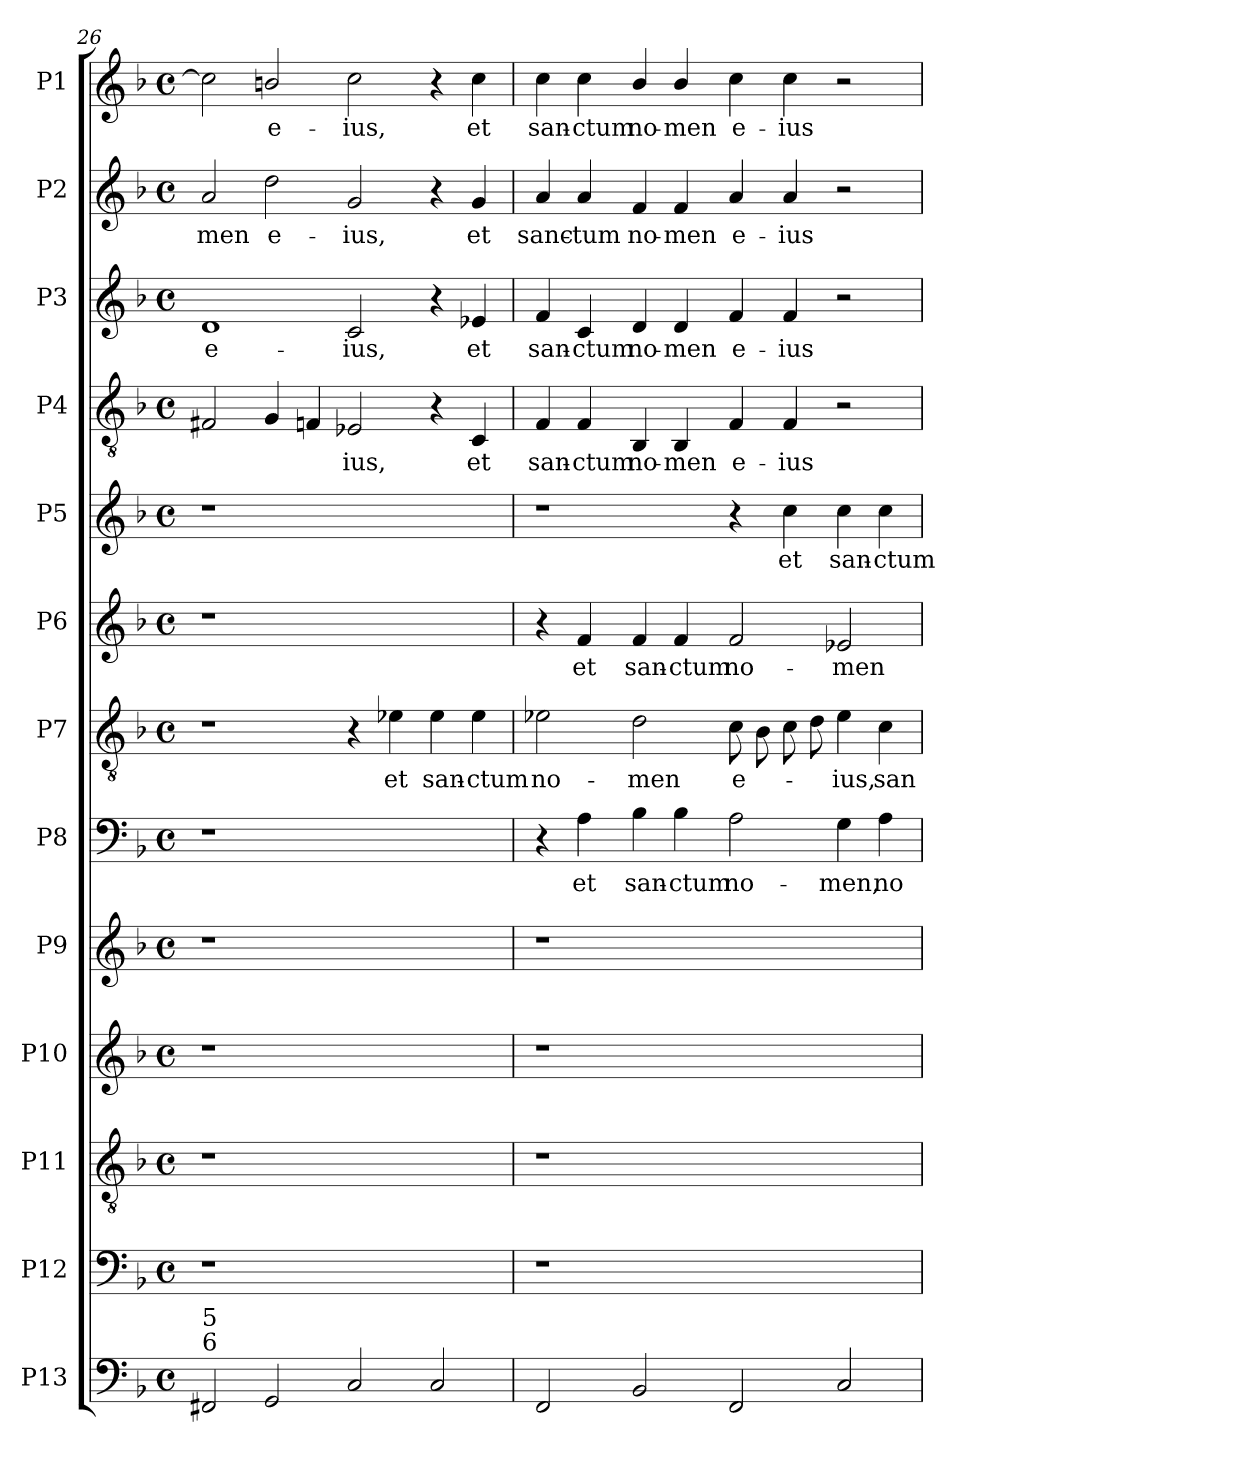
**kern	**kern	**kern	**kern	**kern	**kern	**text	**kern	**text	**kern	**text	**kern	**text	**kern	**text	**kern	**text	**kern	**text	**kern	**text
*part13	*part12	*part11	*part10	*part9	*part8	*part8	*part7	*part7	*part6	*part6	*part5	*part5	*part4	*part4	*part3	*part3	*part2	*part2	*part1	*part1
*staff13	*staff12	*staff11	*staff10	*staff9	*staff8	*staff8	*staff7	*staff7	*staff6	*staff6	*staff5	*staff5	*staff4	*staff4	*staff3	*staff3	*staff2	*staff2	*staff1	*staff1
*I"P13	*I"P12	*I"P11	*I"P10	*I"P9	*I"P8	*	*I"P7	*	*I"P6	*	*I"P5	*	*I"P4	*	*I"P3	*	*I"P2	*	*I"P1	*
!!LO:PB:g=z
*clefF4	*clefF4	*clefGv2	*clefG2	*clefG2	*clefF4	*	*clefGv2	*	*clefG2	*	*clefG2	*	*clefGv2	*	*clefG2	*	*clefG2	*	*clefG2	*
*	*	*ITrd7c12	*	*	*	*	*ITrd7c12	*	*	*	*	*	*ITrd7c12	*	*	*	*	*	*	*
*k[b-]	*k[b-]	*k[b-]	*k[b-]	*k[b-]	*k[b-]	*	*k[b-]	*	*k[b-]	*	*k[b-]	*	*k[b-]	*	*k[b-]	*	*k[b-]	*	*k[b-]	*
*F:	*F:	*F:	*F:	*F:	*F:	*	*F:	*	*F:	*	*F:	*	*F:	*	*F:	*	*F:	*	*F:	*
*M4/4	*M4/4	*M4/4	*M4/4	*M4/4	*M4/4	*	*M4/4	*	*M4/4	*	*M4/4	*	*M4/4	*	*M4/4	*	*M4/4	*	*M4/4	*
*met(c)	*met(c)	*met(c)	*met(c)	*met(c)	*met(c)	*	*met(c)	*	*met(c)	*	*met(c)	*	*met(c)	*	*met(c)	*	*met(c)	*	*met(c)	*
=26	=26	=26	=26	=26	=26	=26	=26	=26	=26	=26	=26	=26	=26	=26	=26	=26	=26	=26	=26	=26
!	!LO:N:vis=1	!LO:N:vis=1	!LO:N:vis=1	!LO:N:vis=1	!LO:N:vis=1	!	!	!	!LO:N:vis=1	!	!LO:N:vis=1	!	!	!	!	!	!	!	!	!
!	!	!	!	!	!	!	!	!	!	!	!	!	!	!	!	!LO:LY:b:color=#000000	!	!	!	!
!LO:TX:a:t=6	!	!	!	!	!	!	!	!	!	!	!	!	!	!	!	!	!	!	!	!
!LO:TX:t=5	!	!	!	!	!	!	!	!	!	!	!	!	!	!	!	!	!	!	!	!
!	!	!	!	!	!	!	!	!	!	!	!	!	!	!	!	!	!	!LO:LY:b:color=#000000	!	!
2FF#Xi/	1r	1r	1r	1r	1r	.	1r	.	1r	.	1r	.	2FF#Xi/	.	1di	e-	2ai/	-men	2cci\]	.
!	!	!	!	!	!	!	!	!	!	!	!	!	!	!	!	!	!	!LO:LY:b:color=#000000	!	!
!	!	!	!	!	!	!	!	!	!	!	!	!	!	!	!	!	!	!	!	!LO:LY:b:color=#000000
2GGi/	.	.	.	.	.	.	.	.	.	.	.	.	4GGi/	.	.	.	2ddi\	e-	2bni/	e-
.	.	.	.	.	.	.	.	.	.	.	.	.	4FFni/	.	.	.	.	.	.	.
!	!	!	!	!	!	!	!	!	!	!	!	!	!	!LO:LY:b:color=#000000	!	!	!	!	!	!
!	!	!	!	!	!	!	!	!	!	!	!	!	!	!	!	!LO:LY:b:color=#000000	!	!	!	!
!	!	!	!	!	!	!	!	!	!	!	!	!	!	!	!	!	!	!LO:LY:b:color=#000000	!	!
!	!	!	!	!	!	!	!	!	!	!	!	!	!	!	!	!	!	!	!	!LO:LY:b:color=#000000
2Ci/	1ryy	1ryy	1ryy	1ryy	1ryy	.	4r	.	1ryy	.	1ryy	.	2EE-Xi/	-ius,	2ci/	-ius,	2gi/	-ius,	2cci\	-ius,
!	!	!	!	!	!	!	!	!LO:LY:b:color=#000000	!	!	!	!	!	!	!	!	!	!	!	!
.	.	.	.	.	.	.	4E-Xi\	et	.	.	.	.	.	.	.	.	.	.	.	.
!	!	!	!	!	!	!	!	!LO:LY:b:color=#000000	!	!	!	!	!	!	!	!	!	!	!	!
2Ci/	.	.	.	.	.	.	4E-i\	san-	.	.	.	.	4r	.	4r	.	4r	.	4r	.
!	!	!	!	!	!	!	!	!LO:LY:b:color=#000000	!	!	!	!	!	!	!	!	!	!	!	!
!	!	!	!	!	!	!	!	!	!	!	!	!	!	!LO:LY:b:color=#000000	!	!	!	!	!	!
!	!	!	!	!	!	!	!	!	!	!	!	!	!	!	!	!LO:LY:b:color=#000000	!	!	!	!
!	!	!	!	!	!	!	!	!	!	!	!	!	!	!	!	!	!	!LO:LY:b:color=#000000	!	!
!	!	!	!	!	!	!	!	!	!	!	!	!	!	!	!	!	!	!	!	!LO:LY:b:color=#000000
.	.	.	.	.	.	.	4E-i\	-ctum	.	.	.	.	4CCi/	et	4e-Xi/	et	4gi/	et	4cci\	et
=27	=27	=27	=27	=27	=27	=27	=27	=27	=27	=27	=27	=27	=27	=27	=27	=27	=27	=27	=27	=27
!	!LO:N:vis=1	!LO:N:vis=1	!LO:N:vis=1	!LO:N:vis=1	!	!	!	!	!	!	!	!	!	!	!	!	!	!	!	!
!	!	!	!	!	!	!	!	!LO:LY:b:color=#000000	!	!	!	!	!	!	!	!	!	!	!	!
!	!	!	!	!	!	!	!	!	!	!	!	!	!	!LO:LY:b:color=#000000	!	!	!	!	!	!
!	!	!	!	!	!	!	!	!	!	!	!	!	!	!	!	!LO:LY:b:color=#000000	!	!	!	!
!	!	!	!	!	!	!	!	!	!	!	!	!	!	!	!	!	!	!LO:LY:b:color=#000000	!	!
!	!	!	!	!	!	!	!	!	!	!	!	!	!	!	!	!	!	!	!	!LO:LY:b:color=#000000
2FFi/	1r	1r	1r	1r	4r	.	2E-Xi\	no-	4r	.	1r	.	4FFi/	san-	4fi/	san-	4ai/	sanc-	4cci\	san-
!	!	!	!	!	!	!LO:LY:b:color=#000000	!	!	!	!	!	!	!	!	!	!	!	!	!	!
!	!	!	!	!	!	!	!	!	!	!LO:LY:b:color=#000000	!	!	!	!	!	!	!	!	!	!
!	!	!	!	!	!	!	!	!	!	!	!	!	!	!LO:LY:b:color=#000000	!	!	!	!	!	!
!	!	!	!	!	!	!	!	!	!	!	!	!	!	!	!	!LO:LY:b:color=#000000	!	!	!	!
!	!	!	!	!	!	!	!	!	!	!	!	!	!	!	!	!	!	!LO:LY:b:color=#000000	!	!
!	!	!	!	!	!	!	!	!	!	!	!	!	!	!	!	!	!	!	!	!LO:LY:b:color=#000000
.	.	.	.	.	4Ai\	et	.	.	4fi/	et	.	.	4FFi/	-ctum	4ci/	-ctum	4ai/	-tum	4cci\	-ctum
!	!	!	!	!	!	!LO:LY:b:color=#000000	!	!	!	!	!	!	!	!	!	!	!	!	!	!
!	!	!	!	!	!	!	!	!LO:LY:b:color=#000000	!	!	!	!	!	!	!	!	!	!	!	!
!	!	!	!	!	!	!	!	!	!	!LO:LY:b:color=#000000	!	!	!	!	!	!	!	!	!	!
!	!	!	!	!	!	!	!	!	!	!	!	!	!	!LO:LY:b:color=#000000	!	!	!	!	!	!
!	!	!	!	!	!	!	!	!	!	!	!	!	!	!	!	!LO:LY:b:color=#000000	!	!	!	!
!	!	!	!	!	!	!	!	!	!	!	!	!	!	!	!	!	!	!LO:LY:b:color=#000000	!	!
!	!	!	!	!	!	!	!	!	!	!	!	!	!	!	!	!	!	!	!	!LO:LY:b:color=#000000
2BB-i/	.	.	.	.	4B-i\	san-	2Di\	-men	4fi/	san-	.	.	4BBB-i/	no-	4di/	no-	4fi/	no-	4b-i/	no-
!	!	!	!	!	!	!LO:LY:b:color=#000000	!	!	!	!	!	!	!	!	!	!	!	!	!	!
!	!	!	!	!	!	!	!	!	!	!LO:LY:b:color=#000000	!	!	!	!	!	!	!	!	!	!
!	!	!	!	!	!	!	!	!	!	!	!	!	!	!LO:LY:b:color=#000000	!	!	!	!	!	!
!	!	!	!	!	!	!	!	!	!	!	!	!	!	!	!	!LO:LY:b:color=#000000	!	!	!	!
!	!	!	!	!	!	!	!	!	!	!	!	!	!	!	!	!	!	!LO:LY:b:color=#000000	!	!
!	!	!	!	!	!	!	!	!	!	!	!	!	!	!	!	!	!	!	!	!LO:LY:b:color=#000000
.	.	.	.	.	4B-i\	-ctum	.	.	4fi/	-ctum	.	.	4BBB-i/	-men	4di/	-men	4fi/	-men	4b-i/	-men
!	!	!	!	!	!	!LO:LY:b:color=#000000	!	!	!	!	!	!	!	!	!	!	!	!	!	!
!	!	!	!	!	!	!	!	!LO:LY:b:color=#000000	!	!	!	!	!	!	!	!	!	!	!	!
!	!	!	!	!	!	!	!	!	!	!LO:LY:b:color=#000000	!	!	!	!	!	!	!	!	!	!
!	!	!	!	!	!	!	!	!	!	!	!	!	!	!LO:LY:b:color=#000000	!	!	!	!	!	!
!	!	!	!	!	!	!	!	!	!	!	!	!	!	!	!	!LO:LY:b:color=#000000	!	!	!	!
!	!	!	!	!	!	!	!	!	!	!	!	!	!	!	!	!	!	!LO:LY:b:color=#000000	!	!
!	!	!	!	!	!	!	!	!	!	!	!	!	!	!	!	!	!	!	!	!LO:LY:b:color=#000000
2FFi/	1ryy	1ryy	1ryy	1ryy	2Ai\	no-	8Ci\	e-	2fi/	no-	4r	.	4FFi/	e-	4fi/	e-	4ai/	e-	4cci\	e-
.	.	.	.	.	.	.	8BB-i\	.	.	.	.	.	.	.	.	.	.	.	.	.
!	!	!	!	!	!	!	!	!	!	!	!	!LO:LY:b:color=#000000	!	!	!	!	!	!	!	!
!	!	!	!	!	!	!	!	!	!	!	!	!	!	!LO:LY:b:color=#000000	!	!	!	!	!	!
!	!	!	!	!	!	!	!	!	!	!	!	!	!	!	!	!LO:LY:b:color=#000000	!	!	!	!
!	!	!	!	!	!	!	!	!	!	!	!	!	!	!	!	!	!	!LO:LY:b:color=#000000	!	!
!	!	!	!	!	!	!	!	!	!	!	!	!	!	!	!	!	!	!	!	!LO:LY:b:color=#000000
.	.	.	.	.	.	.	8Ci\	.	.	.	4cci\	et	4FFi/	-ius	4fi/	-ius	4ai/	-ius	4cci\	-ius
.	.	.	.	.	.	.	8Di\	.	.	.	.	.	.	.	.	.	.	.	.	.
!	!	!	!	!	!	!LO:LY:b:color=#000000	!	!	!	!	!	!	!	!	!	!	!	!	!	!
!	!	!	!	!	!	!	!	!LO:LY:b:color=#000000	!	!	!	!	!	!	!	!	!	!	!	!
!	!	!	!	!	!	!	!	!	!	!LO:LY:b:color=#000000	!	!	!	!	!	!	!	!	!	!
!	!	!	!	!	!	!	!	!	!	!	!	!LO:LY:b:color=#000000	!	!	!	!	!	!	!	!
2Ci/	.	.	.	.	4Gi\	-men,	4E-i\	-ius,	2e-Xi/	-men	4cci\	san-	2r	.	2r	.	2r	.	2r	.
!	!	!	!	!	!	!LO:LY:b:color=#000000	!	!	!	!	!	!	!	!	!	!	!	!	!	!
!	!	!	!	!	!	!	!	!LO:LY:b:color=#000000	!	!	!	!	!	!	!	!	!	!	!	!
!	!	!	!	!	!	!	!	!	!	!	!	!LO:LY:b:color=#000000	!	!	!	!	!	!	!	!
.	.	.	.	.	4Ai\	no-	4Ci\	san-	.	.	4cci\	-ctum	.	.	.	.	.	.	.	.
=	=	=	=	=	=	=	=	=	=	=	=	=	=	=	=	=	=	=	=	=
*-	*-	*-	*-	*-	*-	*-	*-	*-	*-	*-	*-	*-	*-	*-	*-	*-	*-	*-	*-	*-
